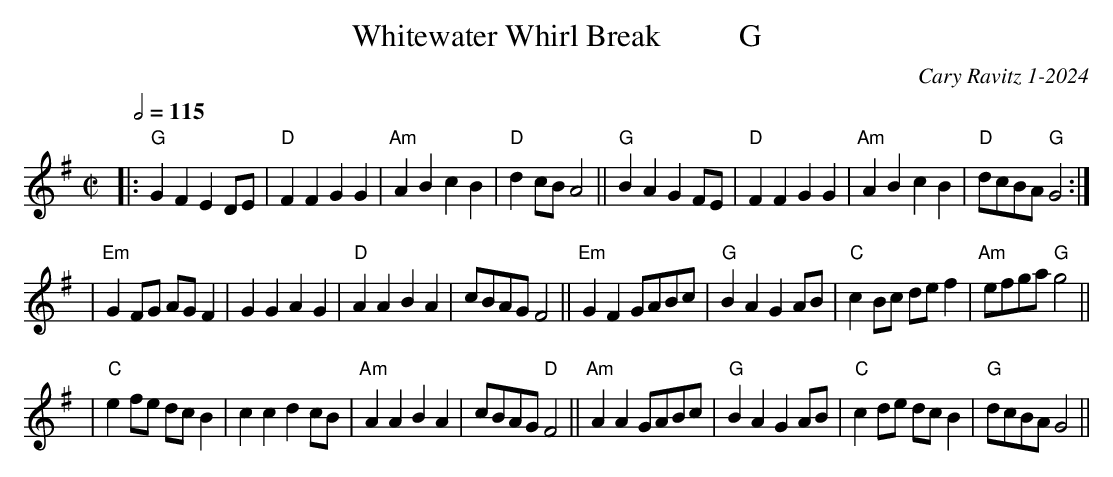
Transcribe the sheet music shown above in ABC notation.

X:1
T: Whitewater Whirl Break          G
C: Cary Ravitz 1-2024
L: 1/8
M: C|
Q: 1/2=115
K: G
|: "G"G2 F2 E2DE | "D"F2 F2G2  G2 | "Am"A2 B2 c2B2 | "D"d2cB A4 || "G"B2 A2 G2FE | "D"F2 F2G2  G2| "Am"A2 B2 c2 B2 | "D"dcBA "G"G4 :|
| "Em"G2 FG AG F2 | G2 G2A2G2 | "D"A2 A2 B2 A2 | cBAG F4 || "Em"G2 F2 GABc | "G"B2 A2 G2 AB | "C" c2 Bc de f2 | "Am"efga "G"g4 ||
| "C"e2 fe dc B2 | c2 c2 d2 cB | "Am"A2 A2 B2 A2 | cBAG "D"F4 || "Am"A2A2 GABc | "G"B2 A2G2AB | "C"c2 de dc B2 | "G"dcBA G4 ||
